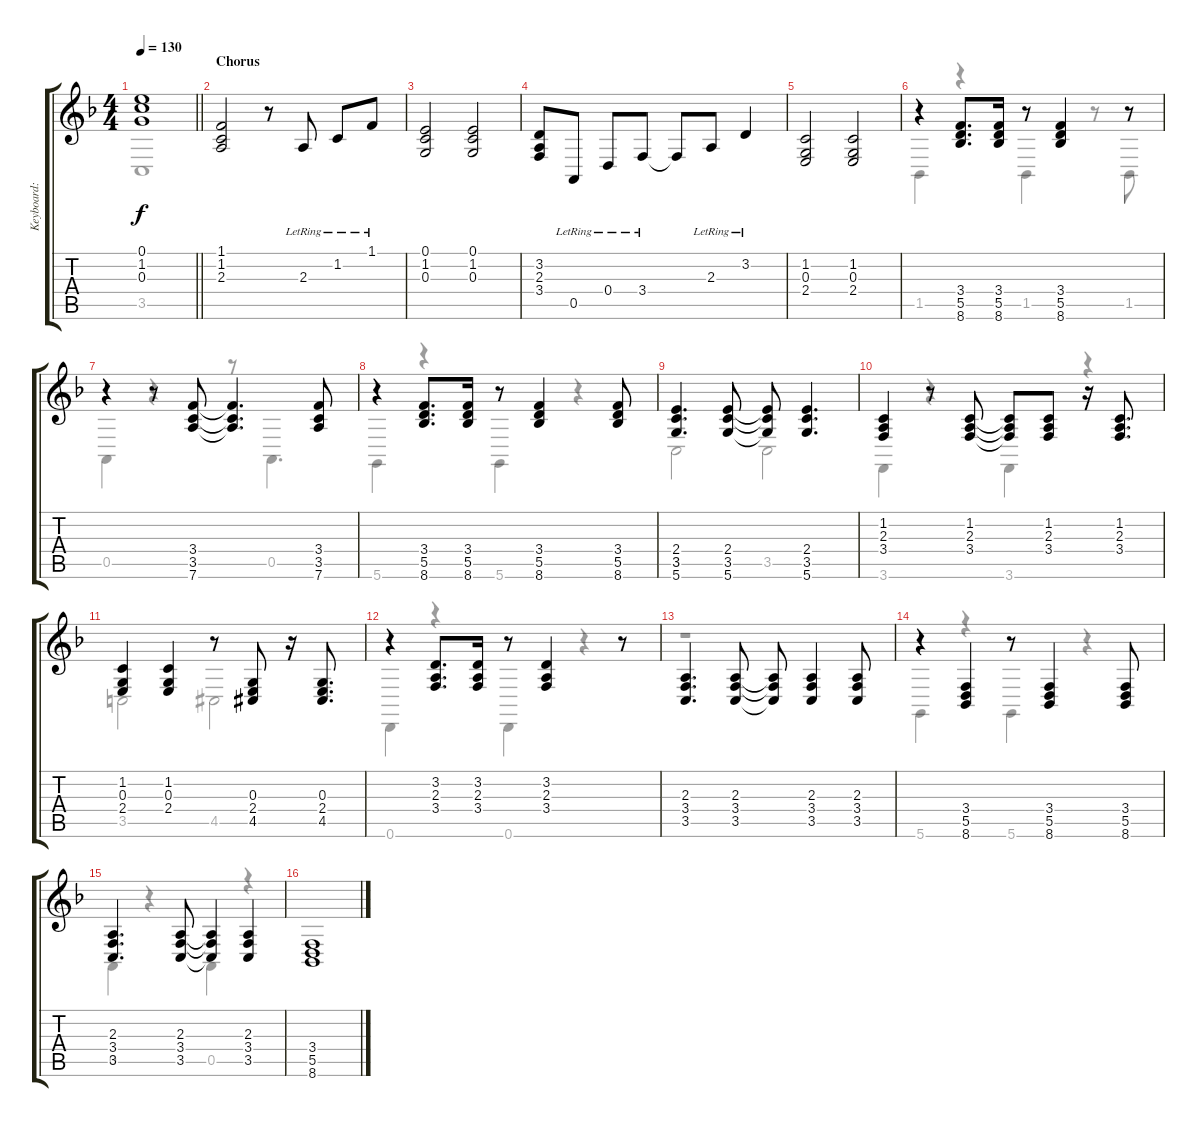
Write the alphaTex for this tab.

\track ("Keyboard: Tsumugi Kotobuki" "Keyboard: ") {instrument electricgrandpiano}
\staff {score tabs}
\tuning (E4 B3 G3 D3 A2 D2) {hide}
\voice
\ts (4 4)
\tempo 130
\clef g2
\barLineRight lightlight
\ks f
(0.1 1.2 0.3).1{ot 8vb dy f} |
\section ("" "Chorus")
(1.1 1.2 2.3).2 r.8 2.3{lr}.8 1.2{lr}.8 1.1{lr}.8 |
(0.1 1.2 0.3).2 (0.1 1.2 0.3).2 |
(3.2 2.3 3.4).8 0.5{lr}.8 0.4{lr}.8 3.4{lr}.8 3.4{t}.8 2.3{lr}.8 3.2{lr}.4 |
(1.2 0.3 2.4).2 (1.2 0.3 2.4).2 |
r.4{ot 8vb} (3.4 5.5 8.6).8{d ot 8vb} (3.4 5.5 8.6).16{ot 8vb} r.8{ot 8vb} (3.4 5.5 8.6).4{ot 8vb} r.8{ot 8vb} |
r.4{ot 8vb} r.8{ot 8vb} (3.4 3.5 7.6).8{ot 8vb beam Up} (3.4{t} 3.5{t} 7.6{t}).4{d ot 8vb beam Up} (3.4 3.5 7.6).8{ot 8vb beam Up} |
r.4{ot 8vb} (3.4 5.5 8.6).8{d ot 8vb beam Up} (3.4 5.5 8.6).16{ot 8vb beam Up} r.8{ot 8vb} (3.4 5.5 8.6).4{ot 8vb beam Up} (3.4 5.5 8.6).8{ot 8vb beam Up} |
(2.4 3.5 5.6).4{d ot 8vb beam Up} (2.4 3.5 5.6).8{ot 8vb beam Up} (2.4{t} 3.5{t} 5.6{t}).8{ot 8vb beam Up} (2.4 3.5 5.6).4{d ot 8vb beam Up} |
(1.2 2.3 3.4).4 r.8 (1.2 2.3 3.4).8 (1.2{t} 2.3{t} 3.4{t}).8 (1.2 2.3 3.4).8 r.16 (1.2 2.3 3.4).8{d} |
(1.2 0.3 2.4).4 (1.2 0.3 2.4).4 r.8 (0.3 2.4 4.5{acc #}).8 r.16 (0.3 2.4 4.5{acc #}).8{d} |
r.4 (3.2 2.3 3.4).8{d} (3.2 2.3 3.4).16 r.8 (3.2 2.3 3.4).4 r.8 |
(2.3 3.4 3.5).4{d} (2.3 3.4 3.5).8 (2.3{t} 3.4{t} 3.5{t}).8 (2.3 3.4 3.5).4 (2.3 3.4 3.5).8 |
r.4 (3.4 5.5 8.6).4 r.8 (3.4 5.5 8.6).4 (3.4 5.5 8.6).8 |
(2.3 3.4 3.5).4{d} (2.3 3.4 3.5).8 (2.3{t} 3.4{t} 3.5{t}).4 (2.3 3.4 3.5).4 |
(3.4 5.5 8.6).1
\voice
\clef g2
\ottava regular
\simile none
\barLineRight lightlight
\ks f
3.5.1{dy f} |
|
|
|
|
1.5.4 r.4 1.5.4 r.8 1.5.8 |
0.5.4 r.4 r.8 0.5.4{d} |
5.6.4 r.4 5.6.4 r.4 |
3.5.2 3.5.2 |
3.6.4 r.4 3.6.4 r.4 |
3.5.2 4.5{acc #}.2 |
0.6.4 r.4 0.6.4 r.4 |
r.1 |
5.6.4 r.4 5.6.4 r.4 |
0.5.4 r.4 0.5.4 r.4 |
